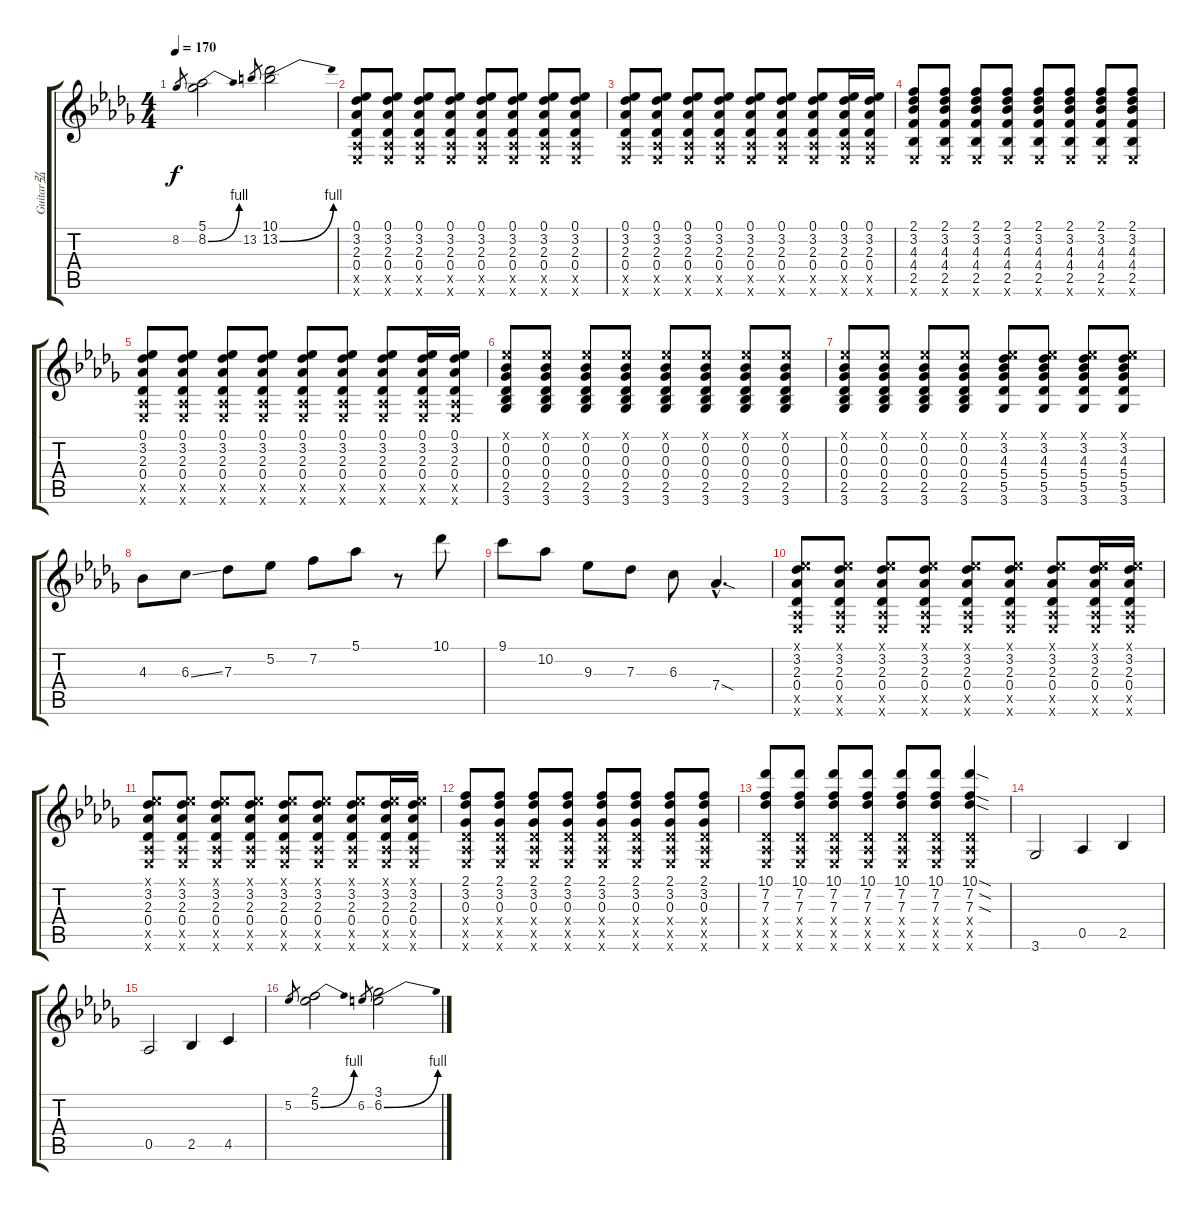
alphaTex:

\track ("Guitar弘" "Guitar弘") {instrument distortionguitar}
\staff {score tabs}
\tuning (Eb4 Bb3 Gb3 Db3 Ab2 Eb2) {hide}
\ts (4 4)
\tempo 170
\clef g2
\ks db
8.2.8{gr dy f} (5.1 8.2{be (bend 0 0 60 4)}).2 13.2.8{gr} (10.1 13.2{be (bend 0 0 60 4)}).2 |
(0.1 3.2 2.3 0.4 0.5{x} 0.6{x}).8 (0.1 3.2 2.3 0.4 0.5{x} 0.6{x}).8 (0.1 3.2 2.3 0.4 0.5{x} 0.6{x}).8 (0.1 3.2 2.3 0.4 0.5{x} 0.6{x}).8 (0.1 3.2 2.3 0.4 0.5{x} 0.6{x}).8 (0.1 3.2 2.3 0.4 0.5{x} 0.6{x}).8 (0.1 3.2 2.3 0.4 0.5{x} 0.6{x}).8 (0.1 3.2 2.3 0.4 0.5{x} 0.6{x}).8 |
(0.1 3.2 2.3 0.4 0.5{x} 0.6{x}).8 (0.1 3.2 2.3 0.4 0.5{x} 0.6{x}).8 (0.1 3.2 2.3 0.4 0.5{x} 0.6{x}).8 (0.1 3.2 2.3 0.4 0.5{x} 0.6{x}).8 (0.1 3.2 2.3 0.4 0.5{x} 0.6{x}).8 (0.1 3.2 2.3 0.4 0.5{x} 0.6{x}).8 (0.1 3.2 2.3 0.4 0.5{x} 0.6{x}).8 (0.1 3.2 2.3 0.4 0.5{x} 0.6{x}).16 (0.1 3.2 2.3 0.4 0.5{x} 0.6{x}).16 |
(2.1 3.2 4.3 4.4 2.5 0.6{x}).8 (2.1 3.2 4.3 4.4 2.5 0.6{x}).8 (2.1 3.2 4.3 4.4 2.5 0.6{x}).8 (2.1 3.2 4.3 4.4 2.5 0.6{x}).8 (2.1 3.2 4.3 4.4 2.5 0.6{x}).8 (2.1 3.2 4.3 4.4 2.5 0.6{x}).8 (2.1 3.2 4.3 4.4 2.5 0.6{x}).8 (2.1 3.2 4.3 4.4 2.5 0.6{x}).8 |
(0.1 3.2 2.3 0.4 0.5{x} 0.6{x}).8 (0.1 3.2 2.3 0.4 0.5{x} 0.6{x}).8 (0.1 3.2 2.3 0.4 0.5{x} 0.6{x}).8 (0.1 3.2 2.3 0.4 0.5{x} 0.6{x}).8 (0.1 3.2 2.3 0.4 0.5{x} 0.6{x}).8 (0.1 3.2 2.3 0.4 0.5{x} 0.6{x}).8 (0.1 3.2 2.3 0.4 0.5{x} 0.6{x}).8 (0.1 3.2 2.3 0.4 0.5{x} 0.6{x}).16 (0.1 3.2 2.3 0.4 0.5{x} 0.6{x}).16 |
(0.1{x} 0.2 0.3 0.4 2.5 3.6).8 (0.1{x} 0.2 0.3 0.4 2.5 3.6).8 (0.1{x} 0.2 0.3 0.4 2.5 3.6).8 (0.1{x} 0.2 0.3 0.4 2.5 3.6).8 (0.1{x} 0.2 0.3 0.4 2.5 3.6).8 (0.1{x} 0.2 0.3 0.4 2.5 3.6).8 (0.1{x} 0.2 0.3 0.4 2.5 3.6).8 (0.1{x} 0.2 0.3 0.4 2.5 3.6).8 |
(0.1{x} 0.2 0.3 0.4 2.5 3.6).8 (0.1{x} 0.2 0.3 0.4 2.5 3.6).8 (0.1{x} 0.2 0.3 0.4 2.5 3.6).8 (0.1{x} 0.2 0.3 0.4 2.5 3.6).8 (0.1{x} 3.2 4.3 5.4 5.5 3.6).8 (0.1{x} 3.2 4.3 5.4 5.5 3.6).8 (0.1{x} 3.2 4.3 5.4 5.5 3.6).8 (0.1{x} 3.2 4.3 5.4 5.5 3.6).8 |
4.3.8 6.3{ss}.8 7.3.8 5.2.8 7.2.8 5.1.8 r.8 10.1.8 |
9.1.8 10.2.8 9.3.8 7.3.8 6.3.8 7.4{sod hac}.4{d} |
(0.1{x} 3.2 2.3 0.4 0.5{x} 0.6{x}).8 (0.1{x} 3.2 2.3 0.4 0.5{x} 0.6{x}).8 (0.1{x} 3.2 2.3 0.4 0.5{x} 0.6{x}).8 (0.1{x} 3.2 2.3 0.4 0.5{x} 0.6{x}).8 (0.1{x} 3.2 2.3 0.4 0.5{x} 0.6{x}).8 (0.1{x} 3.2 2.3 0.4 0.5{x} 0.6{x}).8 (0.1{x} 3.2 2.3 0.4 0.5{x} 0.6{x}).8 (0.1{x} 3.2 2.3 0.4 0.5{x} 0.6{x}).16 (0.1{x} 3.2 2.3 0.4 0.5{x} 0.6{x}).16 |
(0.1{x} 3.2 2.3 0.4 0.5{x} 0.6{x}).8 (0.1{x} 3.2 2.3 0.4 0.5{x} 0.6{x}).8 (0.1{x} 3.2 2.3 0.4 0.5{x} 0.6{x}).8 (0.1{x} 3.2 2.3 0.4 0.5{x} 0.6{x}).8 (0.1{x} 3.2 2.3 0.4 0.5{x} 0.6{x}).8 (0.1{x} 3.2 2.3 0.4 0.5{x} 0.6{x}).8 (0.1{x} 3.2 2.3 0.4 0.5{x} 0.6{x}).8 (0.1{x} 3.2 2.3 0.4 0.5{x} 0.6{x}).16 (0.1{x} 3.2 2.3 0.4 0.5{x} 0.6{x}).16 |
(2.1 3.2 0.3 0.4{x} 0.5{x} 0.6{x}).8 (2.1 3.2 0.3 0.4{x} 0.5{x} 0.6{x}).8 (2.1 3.2 0.3 0.4{x} 0.5{x} 0.6{x}).8 (2.1 3.2 0.3 0.4{x} 0.5{x} 0.6{x}).8 (2.1 3.2 0.3 0.4{x} 0.5{x} 0.6{x}).8 (2.1 3.2 0.3 0.4{x} 0.5{x} 0.6{x}).8 (2.1 3.2 0.3 0.4{x} 0.5{x} 0.6{x}).8 (2.1 3.2 0.3 0.4{x} 0.5{x} 0.6{x}).8 |
(10.1 7.2 7.3 0.4{x} 0.5{x} 0.6{x}).8 (10.1 7.2 7.3 0.4{x} 0.5{x} 0.6{x}).8 (10.1 7.2 7.3 0.4{x} 0.5{x} 0.6{x}).8 (10.1 7.2 7.3 0.4{x} 0.5{x} 0.6{x}).8 (10.1 7.2 7.3 0.4{x} 0.5{x} 0.6{x}).8 (10.1 7.2 7.3 0.4{x} 0.5{x} 0.6{x}).8 (10.1{sod} 7.2{sod} 7.3{sod} 0.4{x} 0.5{x} 0.6{x}).4 |
3.6.2 0.5.4 2.5.4 |
0.5.2 2.5.4 4.5.4 |
5.2.8{gr} (2.1 5.2{be (bend 0 0 60 4)}).2 6.2.8{gr} (3.1 6.2{be (bend 0 0 60 4)}).2
